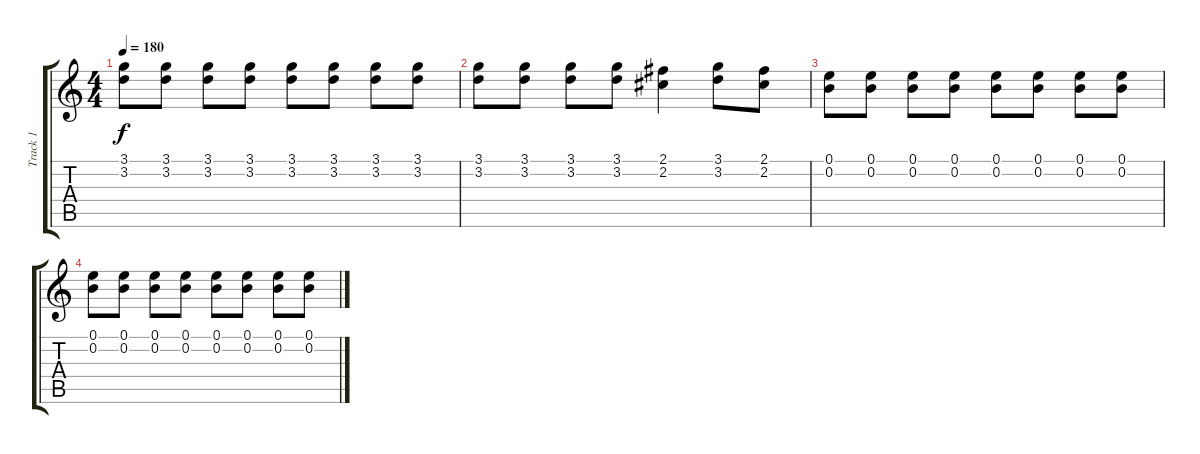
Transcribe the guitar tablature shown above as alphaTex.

\track ("Track 1" "Track 1") {instrument overdrivenguitar}
\staff {score tabs}
\tuning (E4 B3 G3 D3 A2 E2) {hide}
\ts (4 4)
\tempo 180
\clef g2
\ks c
(3.1 3.2).8{dy f} (3.1 3.2).8 (3.1 3.2).8 (3.1 3.2).8 (3.1 3.2).8 (3.1 3.2).8 (3.1 3.2).8 (3.1 3.2).8 |
(3.1 3.2).8 (3.1 3.2).8 (3.1 3.2).8 (3.1 3.2).8 (2.1 2.2).4 (3.1 3.2).8 (2.1 2.2).8 |
(0.1 0.2).8 (0.1 0.2).8 (0.1 0.2).8 (0.1 0.2).8 (0.1 0.2).8 (0.1 0.2).8 (0.1 0.2).8 (0.1 0.2).8 |
(0.1 0.2).8 (0.1 0.2).8 (0.1 0.2).8 (0.1 0.2).8 (0.1 0.2).8 (0.1 0.2).8 (0.1 0.2).8 (0.1 0.2).8
